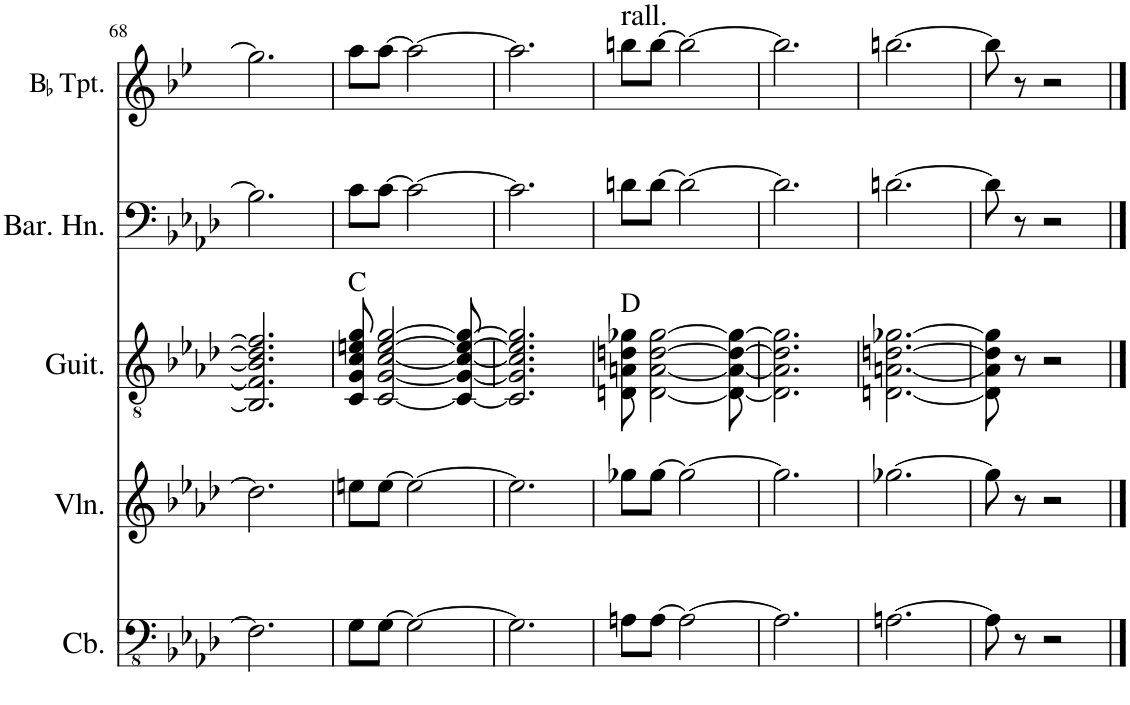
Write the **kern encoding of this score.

**kern	**kern	**kern	**harte	**kern	**kern
*part5	*part4	*part3	*part3	*part2	*part1
*staff5	*staff4	*staff3	*	*staff2	*staff1
*I"Double Bass	*I"Violin	*I"Guitar	*	*I"Baritone Horn	*I"BaccidentalFlat Trumpet
*	*I'Vln.	*I'Guit.	*	*I'Bar. Hn.	*I'BaccidentalFlat Tpt.
!!LO:PB:g=z
*clefFv4	*clefG2	*clefGv2	*	*clefF4	*clefG2
*Trd7c12	*	*	*	*Trd4c7	*Trd1c2
*k[b-e-a-d-]	*k[b-e-a-d-]	*k[b-e-a-d-]	*	*k[b-e-a-d-]	*k[b-e-]
*M6/8	*M6/8	*M6/8	*	*M6/8	*M6/8
=68	=68	=68	=68	=68	=68
2.FF\]	2.dd\]	2.BB-/] 2.F/] 2.B-/] 2.d/] 2.f/]	.	2.B-\]	2.gg\]
=69	=69	=69	=69	=69	=69
8GG\L	8een\L	8C/ 8G/ 8c/ 8en/ 8g/	C:maj	8c\L	8aa\L
[8GG\J	[8ee\J	[2C/ [2G/ [2c/ [2e/ [2g/	.	[8c\J	[8aa\J
2GG\_	2ee\_	.	.	2c\_	2aa\_
.	.	8C/_ 8G/_ 8c/_ 8e/_ 8g/_	.	.	.
=70	=70	=70	=70	=70	=70
2.GG\]	2.ee\]	2.C/] 2.G/] 2.c/] 2.e/] 2.g/]	.	2.c\]	2.aa\]
=71	=71	=71	=71	=71	=71
!	!	!	!	!	!LO:TX:a:t=rall.
8AAn\L	8gg-X\L	8Dn\ 8An\ 8dn\ 8g-X\	D:maj	8dn\L	8bbn\L
[8AA\J	[8gg-\J	[2D\ [2A\ [2d\ [2g-\	.	[8d\J	[8bb\J
2AA\_	2gg-\_	.	.	2d\_	2bb\_
.	.	8D\_ 8A\_ 8d\_ 8g-\_	.	.	.
=72	=72	=72	=72	=72	=72
2.AA\]	2.gg-\]	2.D\] 2.A\] 2.d\] 2.g-\]	.	2.d\]	2.bb\]
=73	=73	=73	=73	=73	=73
[2.AAn\	[2.gg-X\	[2.Dn\ [2.An\ [2.dn\ [2.g-X\	.	[2.dn\	[2.bbn\
=74	=74	=74	=74	=74	=74
8AA\]	8gg-\]	8D\] 8A\] 8d\] 8g-\]	.	8d\]	8bb\]
8r	8r	8r	.	8r	8r
2r	2r	2r	.	2r	2r
==	==	==	==	==	==
*-	*-	*-	*-	*-	*-
